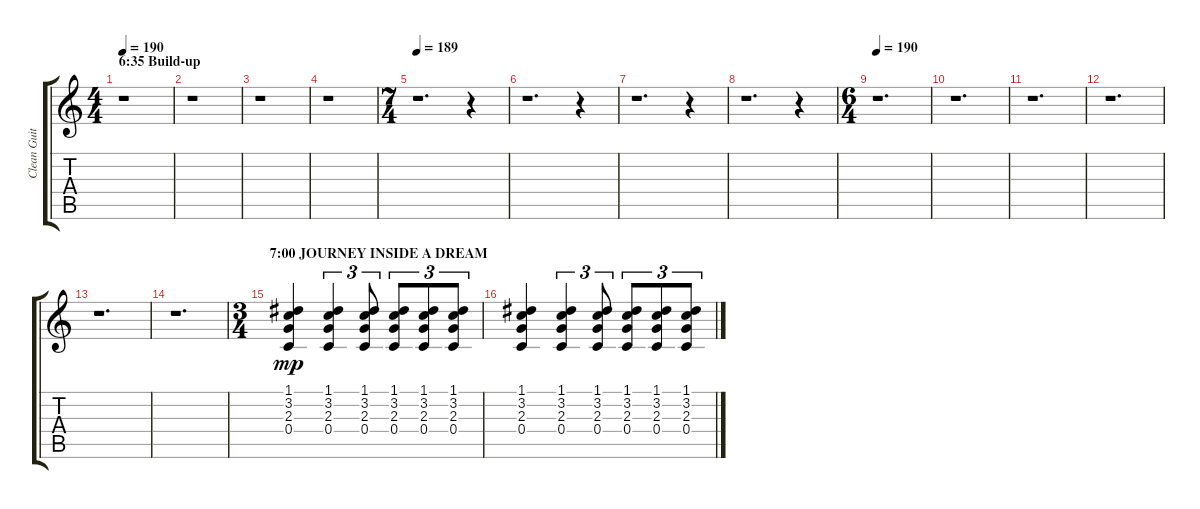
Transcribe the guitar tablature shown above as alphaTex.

\track ("Clean Guitar (Teemu)" "Clean Guit") {instrument acousticguitarsteel}
\staff {score tabs}
\tuning (D4 A3 F3 C3 G2 C2) {hide}
\ts (4 4)
\section ("" "6:35 Build-up")
\tempo 190
\clef g2
\ks c
r.1{dy mp} |
r.1 |
r.1 |
r.1 |
\ts (7 4)
\tempo 189
r.1{d} r.4 |
r.1{d} r.4 |
r.1{d} r.4 |
r.1{d} r.4 |
\ts (6 4)
\tempo 190
r.1{d} |
r.1{d} |
r.1{d} |
r.1{d} |
r.1{d} |
r.1{d} |
\ts (3 4)
\section ("" "7:00 JOURNEY INSIDE A DREAM")
(1.1 3.2 2.3 0.4).4 (1.1 3.2 2.3 0.4).4{tu (3 2)} (1.1 3.2 2.3 0.4).8{tu (3 2)} (1.1 3.2 2.3 0.4).8{tu (3 2)} (1.1 3.2 2.3 0.4).8{tu (3 2)} (1.1 3.2 2.3 0.4).8{tu (3 2)} |
(1.1 3.2 2.3 0.4).4 (1.1 3.2 2.3 0.4).4{tu (3 2)} (1.1 3.2 2.3 0.4).8{tu (3 2)} (1.1 3.2 2.3 0.4).8{tu (3 2)} (1.1 3.2 2.3 0.4).8{tu (3 2)} (1.1 3.2 2.3 0.4).8{tu (3 2)}
